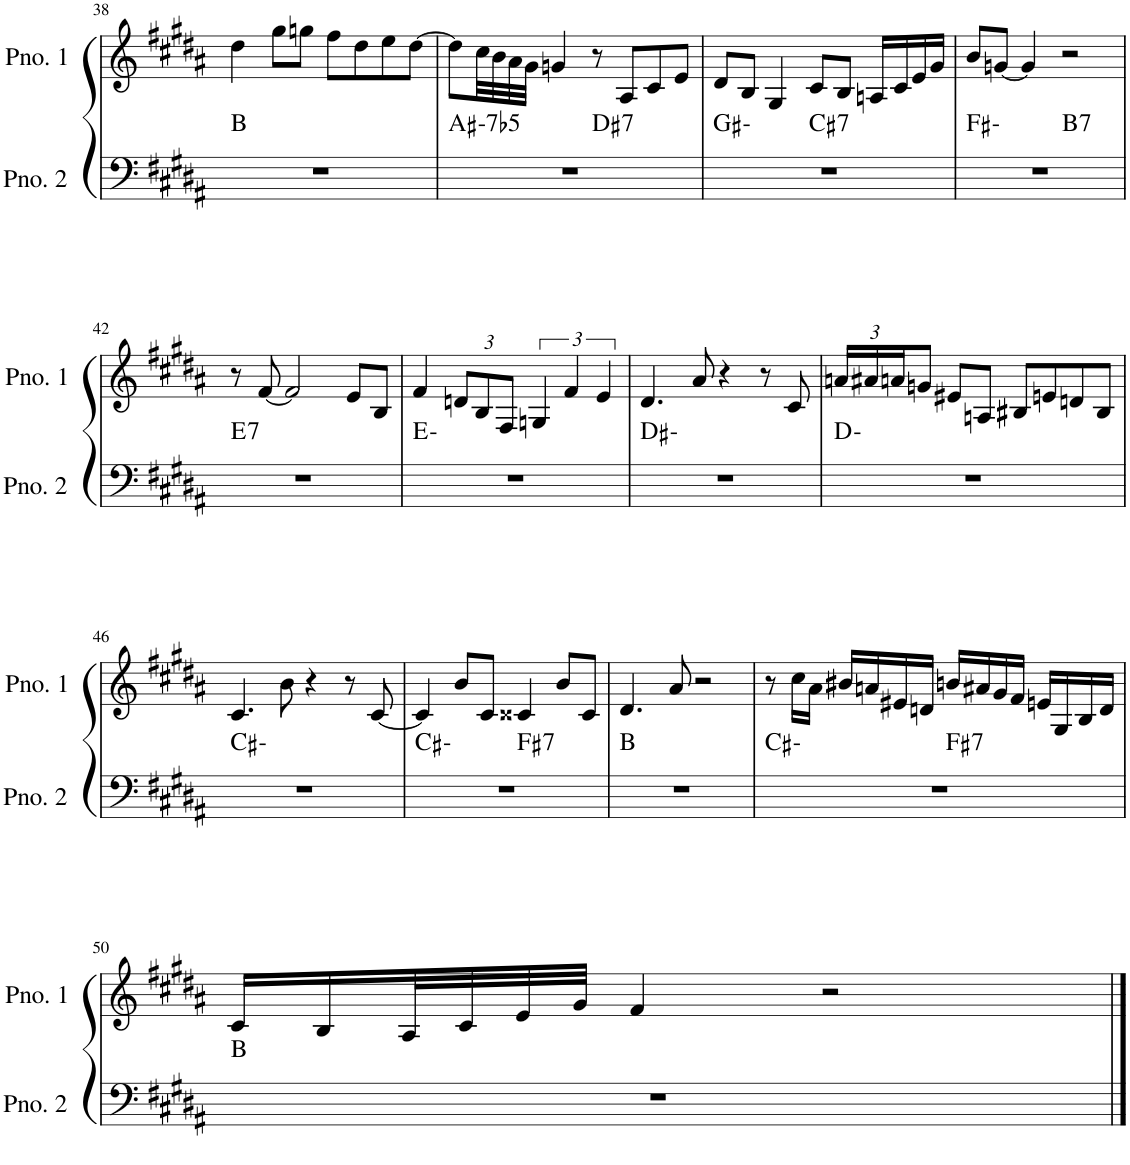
**kern	**harte	**kern
*part2	*part2	*part1
*staff2	*	*staff1
*I"ピアノ 2	*	*I"ピアノ 1
!!LO:PB:g=z
*clefF4	*	*clefG2
*k[f#c#g#d#a#]	*	*k[f#c#g#d#a#]
*M4/4	*	*M4/4
=38	=38	=38
1r	B:maj	4dd#\
.	.	8gg#\L
.	.	8ggn\J
.	.	8ff#\L
.	.	8dd#\
.	.	8ee\
.	.	[8dd#\J
=39	=39	=39
!	!LO:H:kt=-7b5	!
*^	*	*
1r	2ryy	A#:hdim7	8dd#\L]
.	.	.	32cc#\LL
.	.	.	32b\
.	.	.	32a#\
.	.	.	32g#\JJJ
.	.	.	4gn/
!	!	!LO:H:kt=7	!
.	2ryy	D#:7	8r
.	.	.	8A#/L
.	.	.	8c#/
.	.	.	8e/J
=40	=40	=40	=40
1r	2ryy	G#:min	8d#/L
.	.	.	8B/J
.	.	.	4G#/
!	!	!LO:H:kt=7	!
.	2ryy	C#:7	8c#/L
.	.	.	8B/J
.	.	.	16An/LL
.	.	.	16c#/
.	.	.	16e/
.	.	.	16g#/JJ
=41	=41	=41	=41
1r	2ryy	F#:min	8b/L
.	.	.	[8gn/J
.	.	.	4g/]
!	!	!LO:H:kt=7	!
.	2ryy	B:7	2r
!!LO:LB:g=z
=42	=42	=42	=42
!	!	!LO:H:kt=7	!
*v	*v	*	*
1r	E:7	8r
.	.	[8f#/
.	.	2f#/]
.	.	8e/L
.	.	8B/J
=43	=43	=43
1r	E:min	4f#/
*	*	*Xbrackettup
.	.	12dn/L
.	.	12B/
.	.	12F#/J
*	*	*brackettup
.	.	6Gn/
.	.	6f#/
.	.	6e/
=44	=44	=44
1r	D#:min	4.d#/
.	.	8a#/
.	.	4r
.	.	8r
.	.	8c#/
=45	=45	=45
*	*	*Xbrackettup
1r	D:min	24an/LL
.	.	24a#X/
.	.	24an/J
.	.	8gn/J
.	.	8e#X/L
.	.	8An/J
.	.	8B#X/L
.	.	8en/
.	.	8dn/
.	.	8B#/J
!!LO:LB:g=z
=46	=46	=46
1r	C#:min	4.c#/
.	.	8b\
.	.	4r
.	.	8r
.	.	[8c#/
=47	=47	=47
*^	*	*
1r	2ryy	C#:min	4c#/]
.	.	.	8b/L
.	.	.	8c#/J
!	!	!LO:H:kt=7	!
.	2ryy	F#:7	4c##X/
.	.	.	8b/L
.	.	.	8c##/J
*v	*v	*	*
=48	=48	=48
1r	B:maj	4.d#/
.	.	8a#/
.	.	2r
=49	=49	=49
*^	*	*
1r	2ryy	C#:min	8r
.	.	.	16cc#\LL
.	.	.	16a#\JJ
.	.	.	16b#X/LL
.	.	.	16an/
.	.	.	16e#X/
.	.	.	16dn/JJ
!	!	!LO:H:kt=7	!
.	2ryy	F#:7	16bn/LL
.	.	.	16a#X/
.	.	.	16g#/
.	.	.	16f#/JJ
.	.	.	16en/LL
.	.	.	16G#/
.	.	.	16B/
.	.	.	16d/JJ
*v	*v	*	*
!!LO:LB:g=z
=50	=50	=50
1r	B:maj	16c#/LL
.	.	16B/
.	.	32A#/L
.	.	32c#/
.	.	32e/
.	.	32g#/JJJ
.	.	4f#/
.	.	2r
==	==	==
*-	*-	*-
